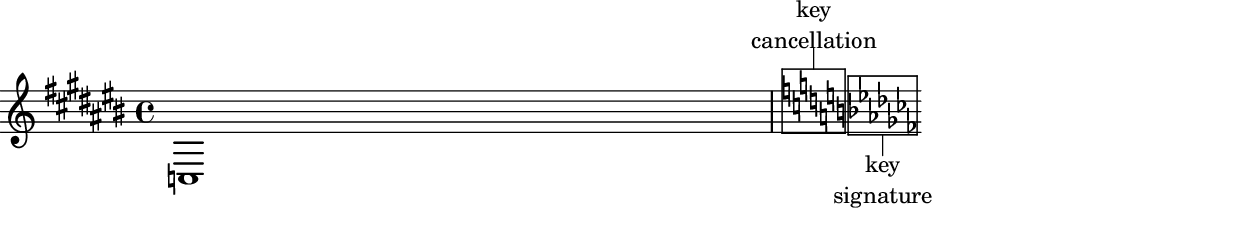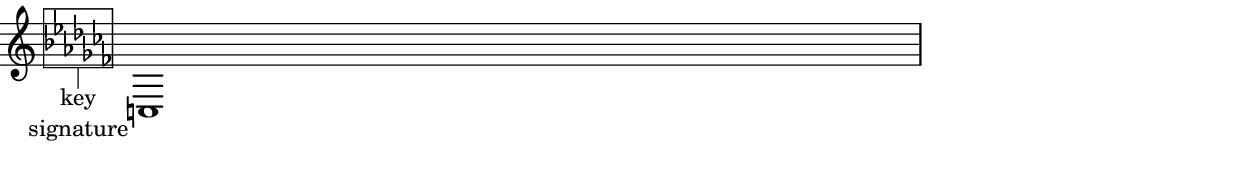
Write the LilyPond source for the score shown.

%% Generated by lilypond-book
%% Options: [exampleindent=10.16\mm,indent=0\mm,line-width=160\mm,paper-height=845.047\pt,paper-width=597.508\pt,papersize='(cons (* 597.508 pt) (* 845.047 pt))]
\include "lilypond-book-preamble.ly"


% ****************************************************************
% Start cut-&-pastable-section
% ****************************************************************

#(ly:set-option 'eps-box-padding 3.000000)



\paper {
  #(set-paper-size '(cons (* 597.508 pt) (* 845.047 pt)))
  indent = 0\mm
  line-width = 160\mm
  % offset the left padding, also add 1mm as lilypond creates cropped
  % images with a little space on the right
  line-width = #(- line-width (* mm  3.000000) (* mm 1))
}

\layout {
  
}




% ****************************************************************
% ly snippet:
% ****************************************************************
\sourcefilename "/lilypond-2.27.0/input/regression/balloon-breakable.ly"
\sourcefileline 0
\version "2.23.4"

\header {
  texidoc = "Balloons on breakable items are visible if and only
if the item they annotate is visible."
}

\new Staff \with {
  \consists Balloon_engraver
}
{
  \key cis \major
  c1
  \balloonGrobText
    KeyCancellation
    #'(0 . 2)
    \markup \center-column { key cancellation }
  \balloonGrobText
    KeySignature
    #'(0 . -2)
    \markup \center-column { key signature }
  \key ces \major
  \break
  c1
}



% ****************************************************************
% end ly snippet
% ****************************************************************
